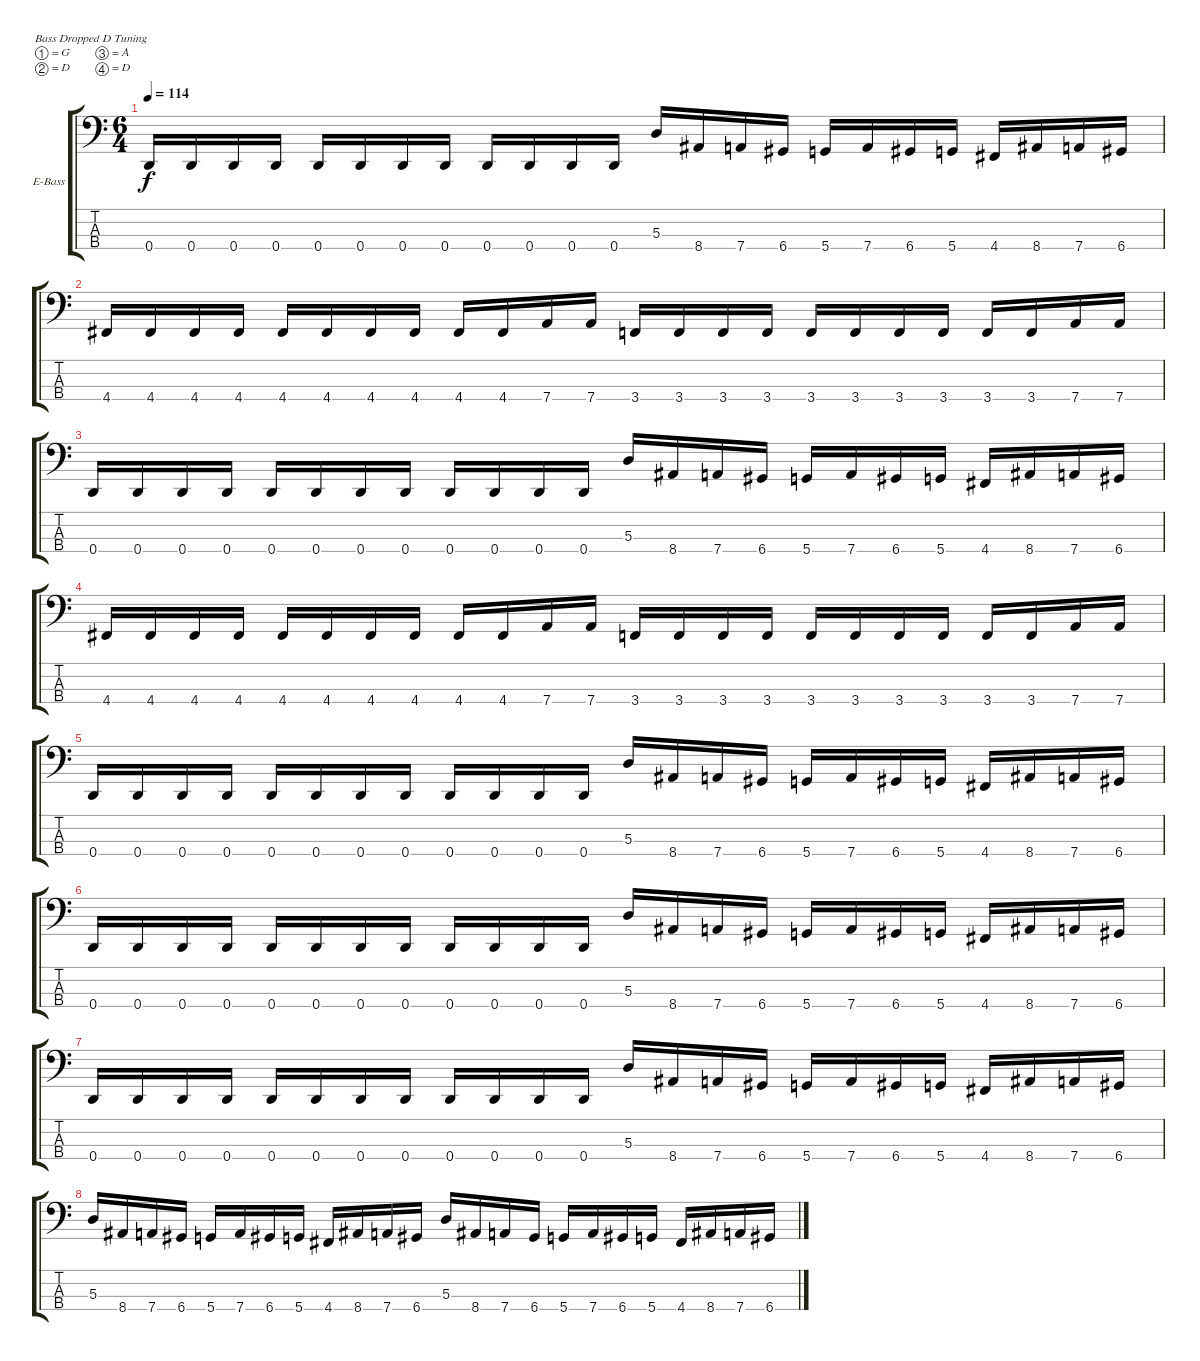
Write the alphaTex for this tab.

\bracketExtendMode groupsimilarinstruments
\firstSystemTrackNameOrientation horizontal
\otherSystemsTrackNameOrientation horizontal
\track ("Bass" "E-Bass") {instrument electricbassfinger}
\staff {score tabs}
\tuning (G2 D2 A1 D1)
\ts (6 4)
\tempo 114
\clef f4
\ks c
0.4.16{dy f} 0.4.16 0.4.16 0.4.16 0.4.16 0.4.16 0.4.16 0.4.16 0.4.16 0.4.16 0.4.16 0.4.16 5.3.16 8.4.16 7.4.16 6.4.16 5.4.16 7.4.16 6.4.16 5.4.16 4.4.16 8.4.16 7.4.16 6.4.16 |
4.4.16 4.4.16 4.4.16 4.4.16 4.4.16 4.4.16 4.4.16 4.4.16 4.4.16 4.4.16 7.4.16 7.4.16 3.4.16 3.4.16 3.4.16 3.4.16 3.4.16 3.4.16 3.4.16 3.4.16 3.4.16 3.4.16 7.4.16 7.4.16 |
0.4.16 0.4.16 0.4.16 0.4.16 0.4.16 0.4.16 0.4.16 0.4.16 0.4.16 0.4.16 0.4.16 0.4.16 5.3.16 8.4.16 7.4.16 6.4.16 5.4.16 7.4.16 6.4.16 5.4.16 4.4.16 8.4.16 7.4.16 6.4.16 |
4.4.16 4.4.16 4.4.16 4.4.16 4.4.16 4.4.16 4.4.16 4.4.16 4.4.16 4.4.16 7.4.16 7.4.16 3.4.16 3.4.16 3.4.16 3.4.16 3.4.16 3.4.16 3.4.16 3.4.16 3.4.16 3.4.16 7.4.16 7.4.16 |
0.4.16 0.4.16 0.4.16 0.4.16 0.4.16 0.4.16 0.4.16 0.4.16 0.4.16 0.4.16 0.4.16 0.4.16 5.3.16 8.4.16 7.4.16 6.4.16 5.4.16 7.4.16 6.4.16 5.4.16 4.4.16 8.4.16 7.4.16 6.4.16 |
0.4.16 0.4.16 0.4.16 0.4.16 0.4.16 0.4.16 0.4.16 0.4.16 0.4.16 0.4.16 0.4.16 0.4.16 5.3.16 8.4.16 7.4.16 6.4.16 5.4.16 7.4.16 6.4.16 5.4.16 4.4.16 8.4.16 7.4.16 6.4.16 |
0.4.16 0.4.16 0.4.16 0.4.16 0.4.16 0.4.16 0.4.16 0.4.16 0.4.16 0.4.16 0.4.16 0.4.16 5.3.16 8.4.16 7.4.16 6.4.16 5.4.16 7.4.16 6.4.16 5.4.16 4.4.16 8.4.16 7.4.16 6.4.16 |
5.3.16 8.4.16 7.4.16 6.4.16 5.4.16 7.4.16 6.4.16 5.4.16 4.4.16 8.4.16 7.4.16 6.4.16 5.3.16 8.4.16 7.4.16 6.4.16 5.4.16 7.4.16 6.4.16 5.4.16 4.4.16 8.4.16 7.4.16 6.4.16
